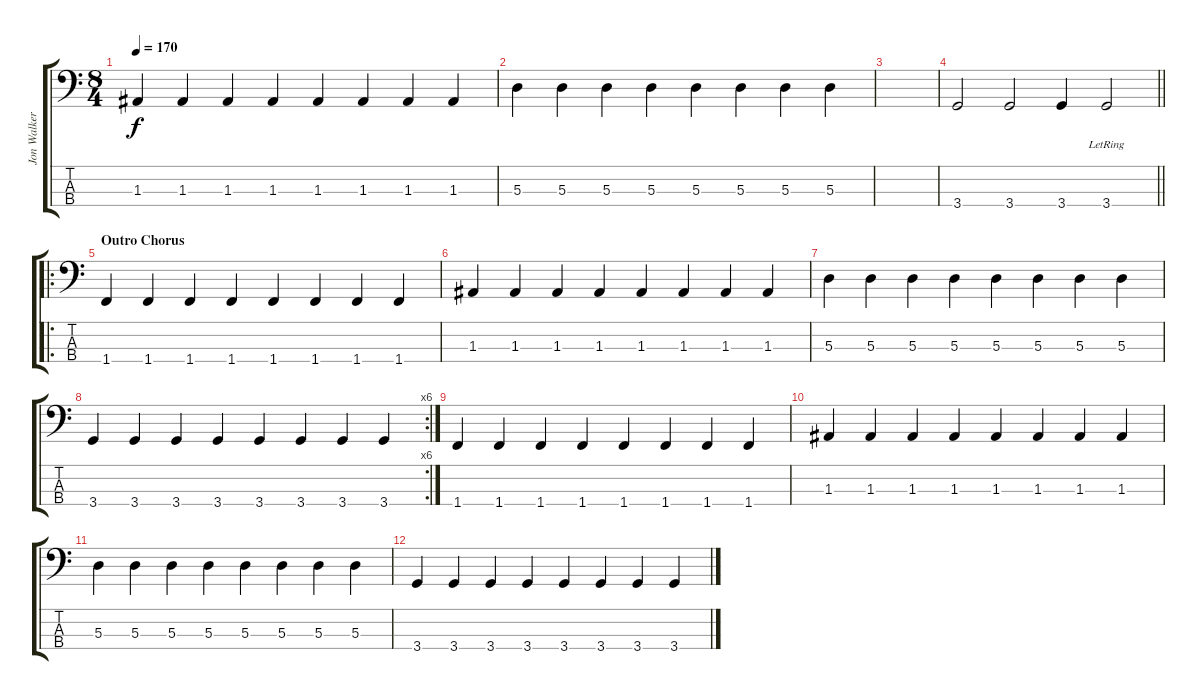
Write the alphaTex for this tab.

\track ("Jon Walker" "Jon Walker") {instrument electricbasspick}
\staff {score tabs}
\tuning (G2 D2 A1 E1) {hide}
\ts (8 4)
\tempo 170
\clef f4
\ks c
1.3.4{dy f} 1.3.4 1.3.4 1.3.4 1.3.4 1.3.4 1.3.4 1.3.4 |
5.3.4 5.3.4 5.3.4 5.3.4 5.3.4 5.3.4 5.3.4 5.3.4 |
|
\barLineRight lightlight
3.4.2 3.4.2 3.4.4 3.4{lr}.2 |
\ro
\section ("" "Outro Chorus")
1.4.4 1.4.4 1.4.4 1.4.4 1.4.4 1.4.4 1.4.4 1.4.4 |
1.3.4 1.3.4 1.3.4 1.3.4 1.3.4 1.3.4 1.3.4 1.3.4 |
5.3.4 5.3.4 5.3.4 5.3.4 5.3.4 5.3.4 5.3.4 5.3.4 |
\rc 6
3.4.4 3.4.4 3.4.4 3.4.4 3.4.4 3.4.4 3.4.4 3.4.4 |
1.4.4 1.4.4 1.4.4 1.4.4 1.4.4 1.4.4 1.4.4 1.4.4 |
1.3.4 1.3.4 1.3.4 1.3.4 1.3.4 1.3.4 1.3.4 1.3.4 |
5.3.4 5.3.4 5.3.4 5.3.4 5.3.4 5.3.4 5.3.4 5.3.4 |
3.4.4 3.4.4 3.4.4 3.4.4 3.4.4 3.4.4 3.4.4 3.4.4
